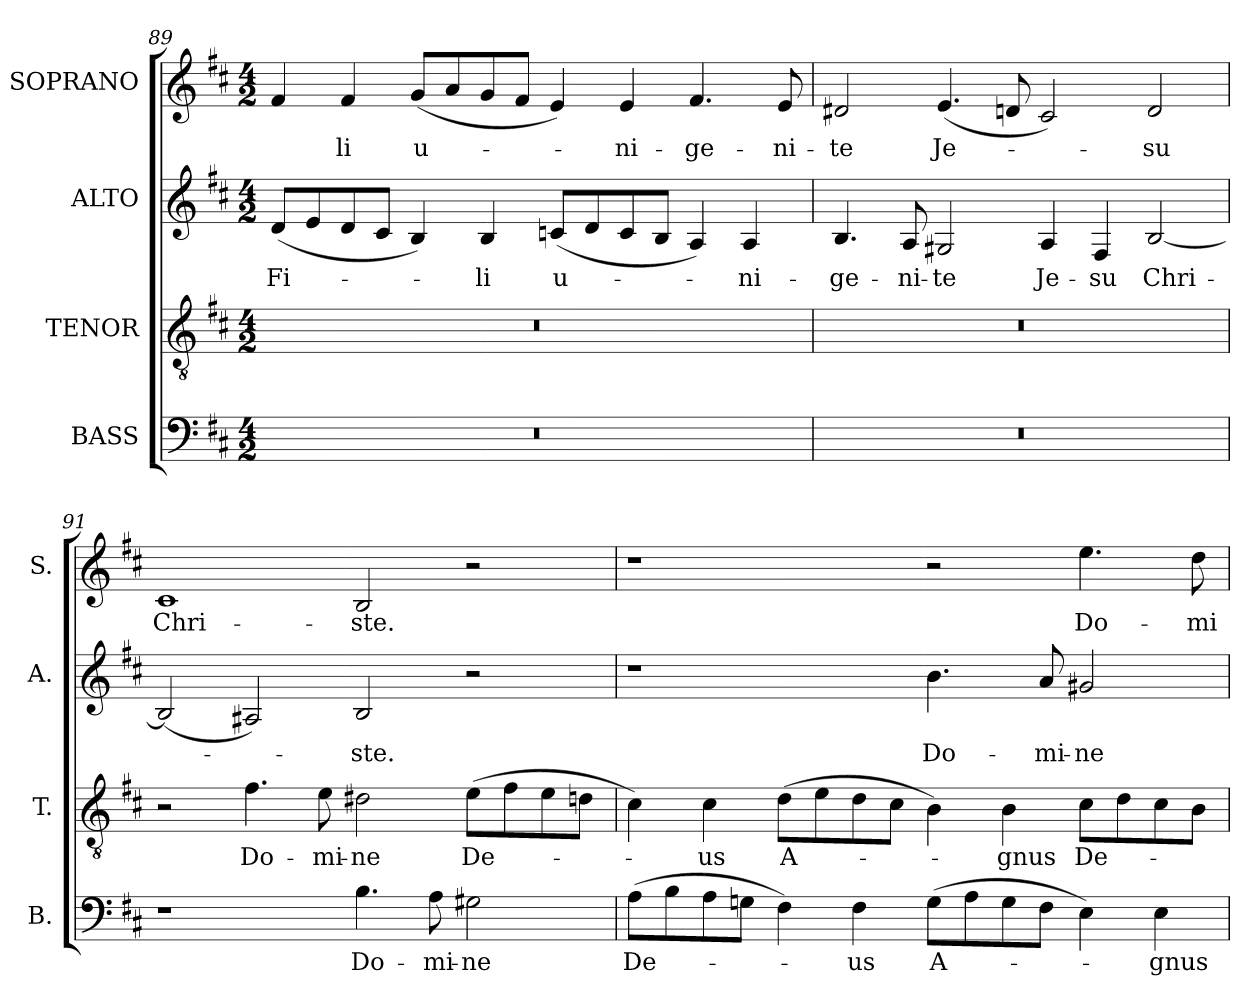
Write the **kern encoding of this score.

**kern	**text	**kern	**text	**kern	**text	**kern	**text
*part4	*part4	*part3	*part3	*part2	*part2	*part1	*part1
*staff4	*staff4	*staff3	*staff3	*staff2	*staff2	*staff1	*staff1
*I"BASS	*	*I"TENOR	*	*I"ALTO	*	*I"SOPRANO	*
*I'B.	*	*I'T.	*	*I'A.	*	*I'S.	*
*clefF4	*	*clefGv2	*	*clefG2	*	*clefG2	*
*	*	*ITrd7c12	*	*	*	*	*
*k[f#c#]	*	*k[f#c#]	*	*k[f#c#]	*	*k[f#c#]	*
*D:	*	*D:	*	*D:	*	*D:	*
*M4/2	*	*M4/2	*	*M4/2	*	*M4/2	*
=89	=89	=89	=89	=89	=89	=89	=89
!LO:N:vis=1	!	!LO:N:vis=1	!	!	!	!	!
!	!	!	!	!	!LO:LY:b:color=#000000	!	!
0r	.	0r	.	(8di/L	Fi-	4f#i/	.
.	.	.	.	8ei/	.	.	.
!	!	!	!	!	!	!	!LO:LY:b:color=#000000
.	.	.	.	8di/	.	4f#i/	-li
.	.	.	.	8c#i/J	.	.	.
!	!	!	!	!	!	!	!LO:LY:b:color=#000000
.	.	.	.	4Bi/)	.	(8gi/L	u-
.	.	.	.	.	.	8ai/	.
!	!	!	!	!	!LO:LY:b:color=#000000	!	!
.	.	.	.	4Bi/	-li	8gi/	.
.	.	.	.	.	.	8f#i/J	.
!	!	!	!	!	!LO:LY:b:color=#000000	!	!
.	.	.	.	(8cni/L	u-	4ei/)	.
.	.	.	.	8di/	.	.	.
!	!	!	!	!	!	!	!LO:LY:b:color=#000000
.	.	.	.	8ci/	.	4ei/	-ni-
.	.	.	.	8Bi/J	.	.	.
!	!	!	!	!	!	!	!LO:LY:b:color=#000000
.	.	.	.	4Ai/)	.	4.f#i/	-ge-
!	!	!	!	!	!LO:LY:b:color=#000000	!	!
.	.	.	.	4Ai/	-ni-	.	.
!	!	!	!	!	!	!	!LO:LY:b:color=#000000
.	.	.	.	.	.	8ei/	-ni-
!!LO:LB:g=z
=90	=90	=90	=90	=90	=90	=90	=90
!LO:N:vis=1	!	!LO:N:vis=1	!	!	!	!	!
!	!	!	!	!	!LO:LY:b:color=#000000	!	!
!	!	!	!	!	!	!	!LO:LY:b:color=#000000
0r	.	0r	.	4.Bi/	-ge-	2d#Xi/	-te
!	!	!	!	!	!LO:LY:b:color=#000000	!	!
.	.	.	.	8Ai/	-ni-	.	.
!	!	!	!	!	!LO:LY:b:color=#000000	!	!
!	!	!	!	!	!	!	!LO:LY:b:color=#000000
.	.	.	.	2G#Xi/	-te	(4.ei/	Je-
.	.	.	.	.	.	8dni/	.
!	!	!	!	!	!LO:LY:b:color=#000000	!	!
.	.	.	.	4Ai/	Je-	2c#i/)	.
!	!	!	!	!	!LO:LY:b:color=#000000	!	!
.	.	.	.	4F#i/	-su	.	.
!	!	!	!	!	!LO:LY:b:color=#000000	!	!
!	!	!	!	!	!	!	!LO:LY:b:color=#000000
.	.	.	.	[2Bi/	Chri-	2di/	-su
=91	=91	=91	=91	=91	=91	=91	=91
!	!	!	!	!	!	!	!LO:LY:b:color=#000000
1r	.	2r	.	(2Bi/]	.	1c#i	Chri-
!	!	!	!LO:LY:b:color=#000000	!	!	!	!
.	.	4.F#i\	Do-	2A#Xi/)	.	.	.
!	!	!	!LO:LY:b:color=#000000	!	!	!	!
.	.	8Ei\	-mi-	.	.	.	.
!	!LO:LY:b:color=#000000	!	!	!	!	!	!
!	!	!	!LO:LY:b:color=#000000	!	!	!	!
!	!	!	!	!	!LO:LY:b:color=#000000	!	!
!	!	!	!	!	!	!	!LO:LY:b:color=#000000
4.Bi\	Do-	2D#Xi\	-ne	2Bi/	-ste.	2Bi/	-ste.
!	!LO:LY:b:color=#000000	!	!	!	!	!	!
8Ai\	-mi-	.	.	.	.	.	.
!	!LO:LY:b:color=#000000	!	!	!	!	!	!
!	!	!	!LO:LY:b:color=#000000	!	!	!	!
2G#Xi\	-ne	(8Ei\L	De-	2r	.	2r	.
.	.	8F#i\	.	.	.	.	.
.	.	8Ei\	.	.	.	.	.
.	.	8Dni\J	.	.	.	.	.
=92	=92	=92	=92	=92	=92	=92	=92
!	!LO:LY:b:color=#000000	!	!	!	!	!	!
(8Ai\L	De-	4C#i\)	.	1r	.	1r	.
8Bi\	.	.	.	.	.	.	.
!	!	!	!LO:LY:b:color=#000000	!	!	!	!
8Ai\	.	4C#i\	-us	.	.	.	.
8Gni\J	.	.	.	.	.	.	.
!	!	!	!LO:LY:b:color=#000000	!	!	!	!
4F#i\)	.	(8Di\L	A-	.	.	.	.
.	.	8Ei\	.	.	.	.	.
!	!LO:LY:b:color=#000000	!	!	!	!	!	!
4F#i\	-us	8Di\	.	.	.	.	.
.	.	8C#i\J	.	.	.	.	.
!	!LO:LY:b:color=#000000	!	!	!	!	!	!
!	!	!	!	!	!LO:LY:b:color=#000000	!	!
(8Gi\L	A-	4BBi\)	.	4.bi\	Do-	2r	.
8Ai\	.	.	.	.	.	.	.
!	!	!	!LO:LY:b:color=#000000	!	!	!	!
8Gi\	.	4BBi\	-gnus	.	.	.	.
!	!	!	!	!	!LO:LY:b:color=#000000	!	!
8F#i\J	.	.	.	8ai/	-mi-	.	.
!	!	!	!LO:LY:b:color=#000000	!	!	!	!
!	!	!	!	!	!LO:LY:b:color=#000000	!	!
!	!	!	!	!	!	!	!LO:LY:b:color=#000000
4Ei\)	.	8C#i\L	De-	2g#Xi/	-ne	4.eei\	Do-
.	.	8Di\	.	.	.	.	.
!	!LO:LY:b:color=#000000	!	!	!	!	!	!
4Ei\	-gnus	8C#i\	.	.	.	.	.
!	!	!	!	!	!	!	!LO:LY:b:color=#000000
.	.	8BBi\J	.	.	.	8ddi\	-mi-
=	=	=	=	=	=	=	=
*-	*-	*-	*-	*-	*-	*-	*-
